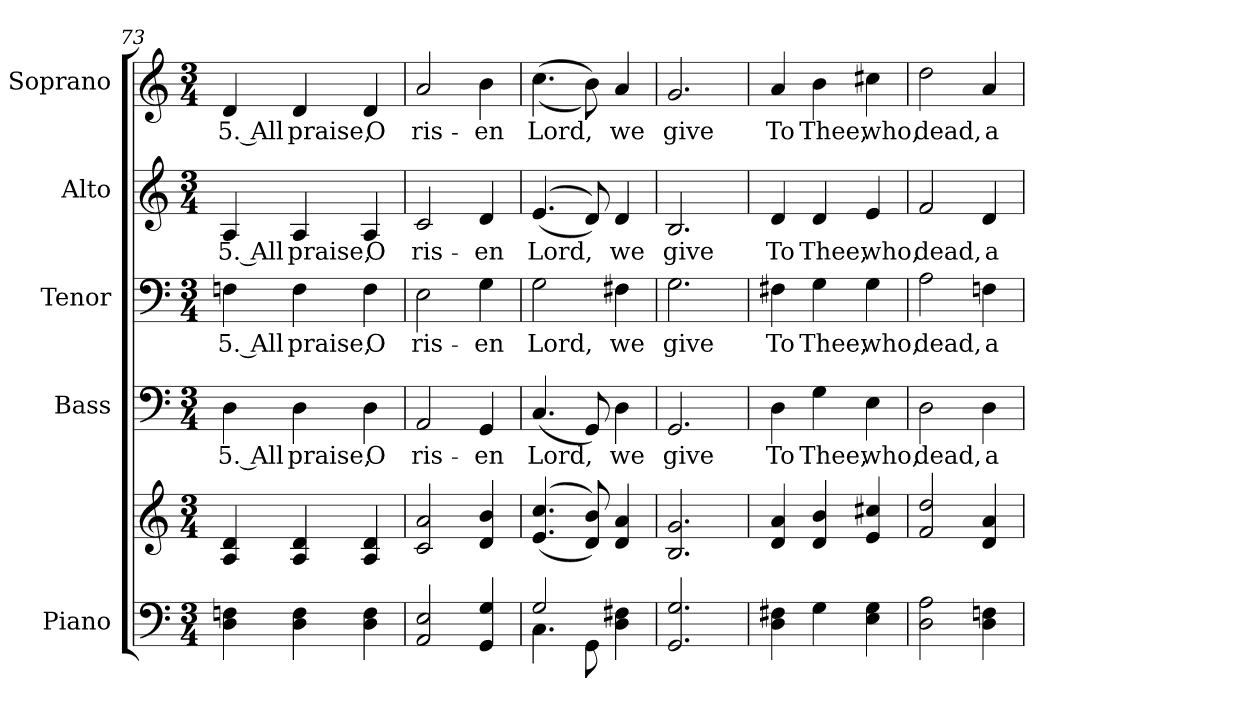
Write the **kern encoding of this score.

**kern	**kern	**kern	**text	**kern	**text	**kern	**text	**kern	**text
*part5	*part5	*part4	*part4	*part3	*part3	*part2	*part2	*part1	*part1
*staff6	*staff5	*staff4	*staff4	*staff3	*staff3	*staff2	*staff2	*staff1	*staff1
*I"Piano	*	*I"Bass	*	*I"Tenor	*	*I"Alto	*	*I"Soprano	*
*I'Pno.	*	*I'B.	*	*I'T.	*	*I'A.	*	*I'S.	*
!!LO:PB:g=z
*clefF4	*clefG2	*clefF4	*	*clefF4	*	*clefG2	*	*clefG2	*
*k[]	*k[]	*k[]	*	*k[]	*	*k[]	*	*k[]	*
*C:	*C:	*C:	*	*C:	*	*C:	*	*C:	*
*M3/4	*M3/4	*M3/4	*	*M3/4	*	*M3/4	*	*M3/4	*
=73	=73	=73	=73	=73	=73	=73	=73	=73	=73
!	!	!	!LO:LY:b:color=#000000	!	!	!	!	!	!
!	!	!	!	!	!LO:LY:b:color=#000000	!	!	!	!
!	!	!	!	!	!	!	!LO:LY:b:color=#000000	!	!
!	!	!	!	!	!	!	!	!	!LO:LY:b:color=#000000
4Di\ 4Fni	4Ai/ 4di	4Di\	5. All	4Fni\	5. All	4Ai/	5. All	4di/	5. All
!	!	!	!LO:LY:b:color=#000000	!	!	!	!	!	!
!	!	!	!	!	!LO:LY:b:color=#000000	!	!	!	!
!	!	!	!	!	!	!	!LO:LY:b:color=#000000	!	!
!	!	!	!	!	!	!	!	!	!LO:LY:b:color=#000000
4Di\ 4Fi	4Ai/ 4di	4Di\	praise,	4Fi\	praise,	4Ai/	praise,	4di/	praise,
!	!	!	!LO:LY:b:color=#000000	!	!	!	!	!	!
!	!	!	!	!	!LO:LY:b:color=#000000	!	!	!	!
!	!	!	!	!	!	!	!LO:LY:b:color=#000000	!	!
!	!	!	!	!	!	!	!	!	!LO:LY:b:color=#000000
4Di\ 4Fi	4Ai/ 4di	4Di\	O	4Fi\	O	4Ai/	O	4di/	O
=74	=74	=74	=74	=74	=74	=74	=74	=74	=74
!	!	!	!LO:LY:b:color=#000000	!	!	!	!	!	!
!	!	!	!	!	!LO:LY:b:color=#000000	!	!	!	!
!	!	!	!	!	!	!	!LO:LY:b:color=#000000	!	!
!	!	!	!	!	!	!	!	!	!LO:LY:b:color=#000000
2AAi/ 2Ei	2ci/ 2ai	2AAi/	ris-	2Ei\	ris-	2ci/	ris-	2ai/	ris-
!	!	!	!LO:LY:b:color=#000000	!	!	!	!	!	!
!	!	!	!	!	!LO:LY:b:color=#000000	!	!	!	!
!	!	!	!	!	!	!	!LO:LY:b:color=#000000	!	!
!	!	!	!	!	!	!	!	!	!LO:LY:b:color=#000000
4GGi/ 4Gi	4di/ 4bi	4GGi/	-en	4Gi\	-en	4di/	-en	4bi\	-en
=75	=75	=75	=75	=75	=75	=75	=75	=75	=75
*^	*	*	*	*	*	*	*	*	*
!	!	!	!	!LO:LY:b:color=#000000	!	!	!	!	!	!
!	!	!	!	!	!	!LO:LY:b:color=#000000	!	!	!	!
!	!	!	!	!	!	!	!	!LO:LY:b:color=#000000	!	!
!	!	!	!	!	!	!	!	!	!	!LO:LY:b:color=#000000
2Gi/	4.Ci\	((4.ei/ 4.cci	(4.Ci/	Lord,	2Gi\	Lord,	((4.ei/	Lord,	((4.cci\	Lord,
.	8GGi\	8di/ 8bi))	8GGi/)	.	.	.	8di/))	.	8bi\))	.
!	!	!	!	!LO:LY:b:color=#000000	!	!	!	!	!	!
!	!	!	!	!	!	!LO:LY:b:color=#000000	!	!	!	!
!	!	!	!	!	!	!	!	!LO:LY:b:color=#000000	!	!
!	!	!	!	!	!	!	!	!	!	!LO:LY:b:color=#000000
4Di\ 4F#Xi	4ryy	4di/ 4ai	4Di\	we	4F#Xi\	we	4di/	we	4ai/	we
*v	*v	*	*	*	*	*	*	*	*	*
!!LO:PB:g=z
=76	=76	=76	=76	=76	=76	=76	=76	=76	=76
*^	*	*	*	*	*	*	*	*	*
!	!	!	!	!LO:LY:b:color=#000000	!	!	!	!	!	!
*v	*v	*	*	*	*	*	*	*	*	*
*^	*	*	*	*	*	*	*	*	*
!	!	!	!	!	!	!LO:LY:b:color=#000000	!	!	!	!
*v	*v	*	*	*	*	*	*	*	*	*
*^	*	*	*	*	*	*	*	*	*
!	!	!	!	!	!	!	!	!LO:LY:b:color=#000000	!	!
*v	*v	*	*	*	*	*	*	*	*	*
*^	*	*	*	*	*	*	*	*	*
!	!	!	!	!	!	!	!	!	!	!LO:LY:b:color=#000000
*v	*v	*	*	*	*	*	*	*	*	*
2.GGi/ 2.Gi	2.Bi/ 2.gi	2.GGi/	give	2.Gi\	give	2.Bi/	give	2.gi/	give
=77	=77	=77	=77	=77	=77	=77	=77	=77	=77
!	!	!	!LO:LY:b:color=#000000	!	!	!	!	!	!
!	!	!	!	!	!LO:LY:b:color=#000000	!	!	!	!
!	!	!	!	!	!	!	!LO:LY:b:color=#000000	!	!
!	!	!	!	!	!	!	!	!	!LO:LY:b:color=#000000
4Di\ 4F#Xi	4di/ 4ai	4Di\	To	4F#Xi\	To	4di/	To	4ai/	To
!	!	!	!LO:LY:b:color=#000000	!	!	!	!	!	!
!	!	!	!	!	!LO:LY:b:color=#000000	!	!	!	!
!	!	!	!	!	!	!	!LO:LY:b:color=#000000	!	!
!	!	!	!	!	!	!	!	!	!LO:LY:b:color=#000000
4Gi\	4di/ 4bi	4Gi\	Thee,	4Gi\	Thee,	4di/	Thee,	4bi\	Thee,
!	!	!	!LO:LY:b:color=#000000	!	!	!	!	!	!
!	!	!	!	!	!LO:LY:b:color=#000000	!	!	!	!
!	!	!	!	!	!	!	!LO:LY:b:color=#000000	!	!
!	!	!	!	!	!	!	!	!	!LO:LY:b:color=#000000
4Ei\ 4Gi	4ei/ 4cc#Xi	4Ei\	who,	4Gi\	who,	4ei/	who,	4cc#Xi\	who,
=78	=78	=78	=78	=78	=78	=78	=78	=78	=78
!	!	!	!LO:LY:b:color=#000000	!	!	!	!	!	!
!	!	!	!	!	!LO:LY:b:color=#000000	!	!	!	!
!	!	!	!	!	!	!	!LO:LY:b:color=#000000	!	!
!	!	!	!	!	!	!	!	!	!LO:LY:b:color=#000000
2Di\ 2Ai	2fi/ 2ddi	2Di\	dead,	2Ai\	dead,	2fi/	dead,	2ddi\	dead,
!	!	!	!LO:LY:b:color=#000000	!	!	!	!	!	!
!	!	!	!	!	!LO:LY:b:color=#000000	!	!	!	!
!	!	!	!	!	!	!	!LO:LY:b:color=#000000	!	!
!	!	!	!	!	!	!	!	!	!LO:LY:b:color=#000000
4Di\ 4Fni	4di/ 4ai	4Di\	a-	4Fni\	a-	4di/	a-	4ai/	a-
=	=	=	=	=	=	=	=	=	=
*-	*-	*-	*-	*-	*-	*-	*-	*-	*-
